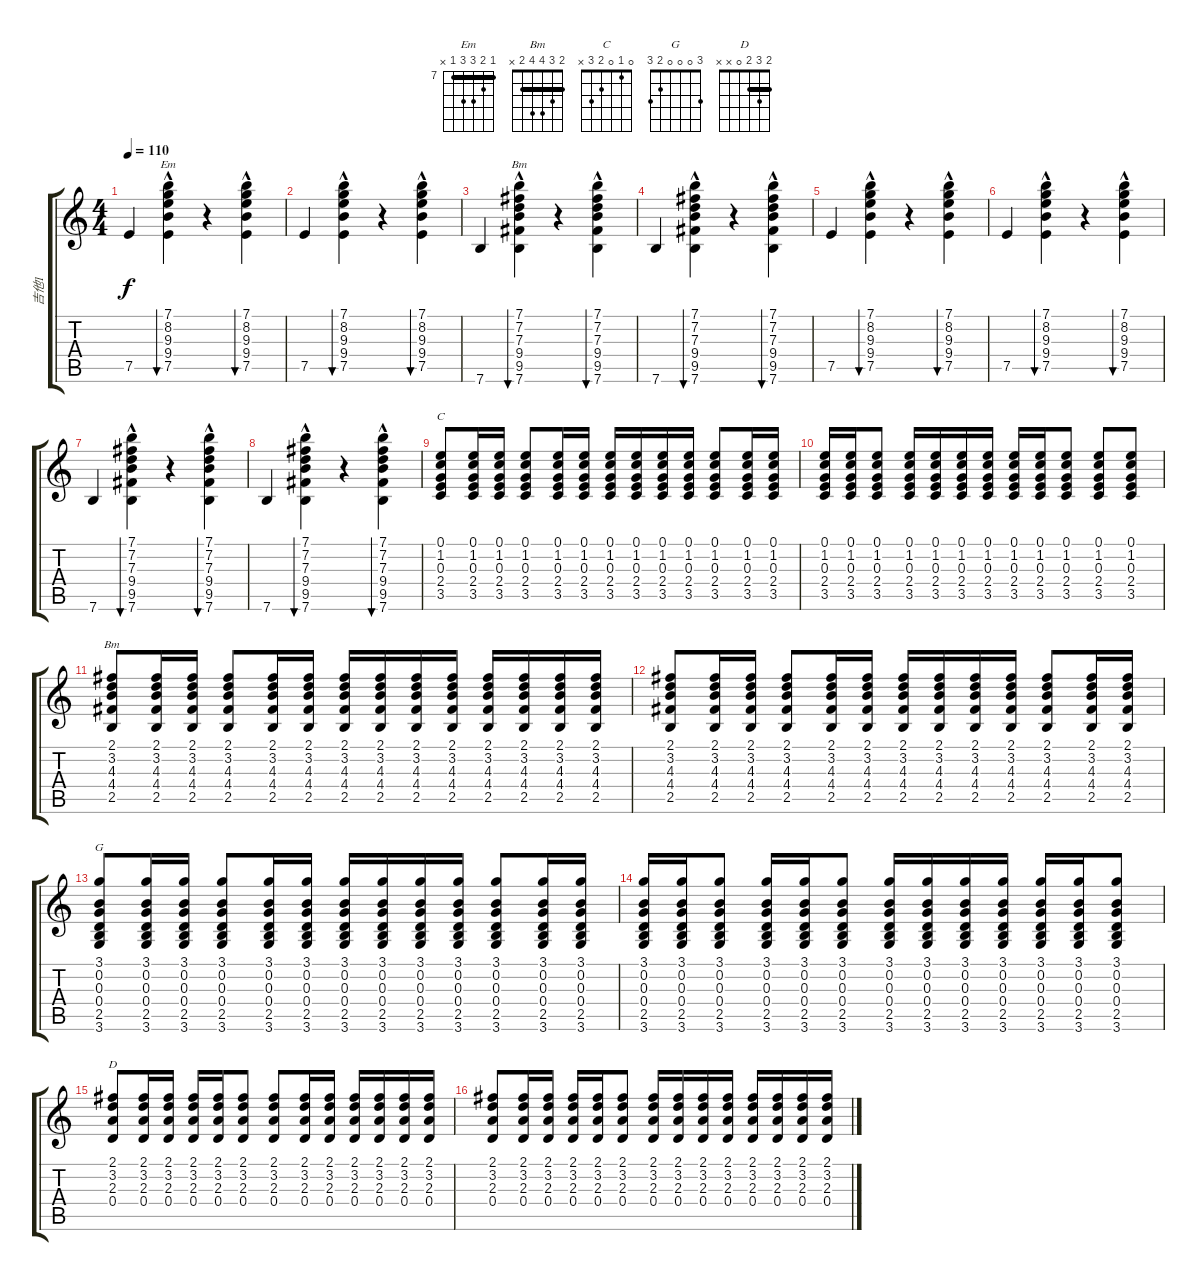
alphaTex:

\track ("吉他1" "吉他1") {instrument electricguitarjazz}
\staff {score tabs}
\tuning (E4 B3 G3 D3 A2 E2) {hide}
\chord ("Em" 7 8 9 9 7 x) {firstfret 7 barre 7}
\chord ("Bm" 7 7 7 9 9 7) {firstfret 7 barre 7}
\chord ("C" 0 1 0 2 3 x)
\chord ("Bm" 2 3 4 4 2 x) {barre 2}
\chord ("G" 3 0 0 0 2 3)
\chord ("D" 2 3 2 0 x x) {barre 2}
\ts (4 4)
\tempo 110
\clef g2
\ks c
7.5.4{dy f instrument electricguitarjazz} (7.1{hac} 8.2{hac} 9.3{hac} 9.4{hac} 7.5{hac}).4{bu 30 ch "Em"} r.4 (7.1{hac} 8.2{hac} 9.3{hac} 9.4{hac} 7.5{hac}).4{bu 30} |
7.5.4 (7.1{hac} 8.2{hac} 9.3{hac} 9.4{hac} 7.5{hac}).4{bu 30} r.4 (7.1{hac} 8.2{hac} 9.3{hac} 9.4{hac} 7.5{hac}).4{bu 30} |
7.6.4 (7.1{hac} 7.2{hac} 7.3{hac} 9.4{hac} 9.5{hac} 7.6{hac}).4{bu 30 ch "Bm"} r.4 (7.1{hac} 7.2{hac} 7.3{hac} 9.4{hac} 9.5{hac} 7.6{hac}).4{bu 30} |
7.6.4 (7.1{hac} 7.2{hac} 7.3{hac} 9.4{hac} 9.5{hac} 7.6{hac}).4{bu 30} r.4 (7.1{hac} 7.2{hac} 7.3{hac} 9.4{hac} 9.5{hac} 7.6{hac}).4{bu 30} |
7.5.4 (7.1{hac} 8.2{hac} 9.3{hac} 9.4{hac} 7.5{hac}).4{bu 30} r.4 (7.1{hac} 8.2{hac} 9.3{hac} 9.4{hac} 7.5{hac}).4{bu 30} |
7.5.4 (7.1{hac} 8.2{hac} 9.3{hac} 9.4{hac} 7.5{hac}).4{bu 30} r.4 (7.1{hac} 8.2{hac} 9.3{hac} 9.4{hac} 7.5{hac}).4{bu 30} |
7.6.4 (7.1{hac} 7.2{hac} 7.3{hac} 9.4{hac} 9.5{hac} 7.6{hac}).4{bu 30} r.4 (7.1{hac} 7.2{hac} 7.3{hac} 9.4{hac} 9.5{hac} 7.6{hac}).4{bu 30} |
7.6.4 (7.1{hac} 7.2{hac} 7.3{hac} 9.4{hac} 9.5{hac} 7.6{hac}).4{bu 30} r.4 (7.1{hac} 7.2{hac} 7.3{hac} 9.4{hac} 9.5{hac} 7.6{hac}).4{bu 30} |
(0.1 1.2 0.3 2.4 3.5).8{ch "C" volume 12 instrument overdrivenguitar} (0.1 1.2 0.3 2.4 3.5).16 (0.1 1.2 0.3 2.4 3.5).16 (0.1 1.2 0.3 2.4 3.5).8 (0.1 1.2 0.3 2.4 3.5).16 (0.1 1.2 0.3 2.4 3.5).16 (0.1 1.2 0.3 2.4 3.5).16 (0.1 1.2 0.3 2.4 3.5).16 (0.1 1.2 0.3 2.4 3.5).16 (0.1 1.2 0.3 2.4 3.5).16 (0.1 1.2 0.3 2.4 3.5).8 (0.1 1.2 0.3 2.4 3.5).16 (0.1 1.2 0.3 2.4 3.5).16 |
(0.1 1.2 0.3 2.4 3.5).16 (0.1 1.2 0.3 2.4 3.5).16 (0.1 1.2 0.3 2.4 3.5).8 (0.1 1.2 0.3 2.4 3.5).16 (0.1 1.2 0.3 2.4 3.5).16 (0.1 1.2 0.3 2.4 3.5).16 (0.1 1.2 0.3 2.4 3.5).16 (0.1 1.2 0.3 2.4 3.5).16 (0.1 1.2 0.3 2.4 3.5).16 (0.1 1.2 0.3 2.4 3.5).8 (0.1 1.2 0.3 2.4 3.5).8 (0.1 1.2 0.3 2.4 3.5).8 |
(2.1 3.2 4.3 4.4 2.5).8{ch "Bm"} (2.1 3.2 4.3 4.4 2.5).16 (2.1 3.2 4.3 4.4 2.5).16 (2.1 3.2 4.3 4.4 2.5).8 (2.1 3.2 4.3 4.4 2.5).16 (2.1 3.2 4.3 4.4 2.5).16 (2.1 3.2 4.3 4.4 2.5).16 (2.1 3.2 4.3 4.4 2.5).16 (2.1 3.2 4.3 4.4 2.5).16 (2.1 3.2 4.3 4.4 2.5).16 (2.1 3.2 4.3 4.4 2.5).16 (2.1 3.2 4.3 4.4 2.5).16 (2.1 3.2 4.3 4.4 2.5).16 (2.1 3.2 4.3 4.4 2.5).16 |
(2.1 3.2 4.3 4.4 2.5).8 (2.1 3.2 4.3 4.4 2.5).16 (2.1 3.2 4.3 4.4 2.5).16 (2.1 3.2 4.3 4.4 2.5).8 (2.1 3.2 4.3 4.4 2.5).16 (2.1 3.2 4.3 4.4 2.5).16 (2.1 3.2 4.3 4.4 2.5).16 (2.1 3.2 4.3 4.4 2.5).16 (2.1 3.2 4.3 4.4 2.5).16 (2.1 3.2 4.3 4.4 2.5).16 (2.1 3.2 4.3 4.4 2.5).8 (2.1 3.2 4.3 4.4 2.5).16 (2.1 3.2 4.3 4.4 2.5).16 |
(3.1 0.2 0.3 0.4 2.5 3.6).8{ch "G"} (3.1 0.2 0.3 0.4 2.5 3.6).16 (3.1 0.2 0.3 0.4 2.5 3.6).16 (3.1 0.2 0.3 0.4 2.5 3.6).8 (3.1 0.2 0.3 0.4 2.5 3.6).16 (3.1 0.2 0.3 0.4 2.5 3.6).16 (3.1 0.2 0.3 0.4 2.5 3.6).16 (3.1 0.2 0.3 0.4 2.5 3.6).16 (3.1 0.2 0.3 0.4 2.5 3.6).16 (3.1 0.2 0.3 0.4 2.5 3.6).16 (3.1 0.2 0.3 0.4 2.5 3.6).8 (3.1 0.2 0.3 0.4 2.5 3.6).16 (3.1 0.2 0.3 0.4 2.5 3.6).16 |
(3.1 0.2 0.3 0.4 2.5 3.6).16 (3.1 0.2 0.3 0.4 2.5 3.6).16 (3.1 0.2 0.3 0.4 2.5 3.6).8 (3.1 0.2 0.3 0.4 2.5 3.6).16 (3.1 0.2 0.3 0.4 2.5 3.6).16 (3.1 0.2 0.3 0.4 2.5 3.6).8 (3.1 0.2 0.3 0.4 2.5 3.6).16 (3.1 0.2 0.3 0.4 2.5 3.6).16 (3.1 0.2 0.3 0.4 2.5 3.6).16 (3.1 0.2 0.3 0.4 2.5 3.6).16 (3.1 0.2 0.3 0.4 2.5 3.6).16 (3.1 0.2 0.3 0.4 2.5 3.6).16 (3.1 0.2 0.3 0.4 2.5 3.6).8 |
(2.1 3.2 2.3 0.4).8{ch "D"} (2.1 3.2 2.3 0.4).16 (2.1 3.2 2.3 0.4).16 (2.1 3.2 2.3 0.4).16 (2.1 3.2 2.3 0.4).16 (2.1 3.2 2.3 0.4).8 (2.1 3.2 2.3 0.4).8 (2.1 3.2 2.3 0.4).16 (2.1 3.2 2.3 0.4).16 (2.1 3.2 2.3 0.4).16 (2.1 3.2 2.3 0.4).16 (2.1 3.2 2.3 0.4).16 (2.1 3.2 2.3 0.4).16 |
(2.1 3.2 2.3 0.4).8 (2.1 3.2 2.3 0.4).16 (2.1 3.2 2.3 0.4).16 (2.1 3.2 2.3 0.4).16 (2.1 3.2 2.3 0.4).16 (2.1 3.2 2.3 0.4).8 (2.1 3.2 2.3 0.4).16 (2.1 3.2 2.3 0.4).16 (2.1 3.2 2.3 0.4).16 (2.1 3.2 2.3 0.4).16 (2.1 3.2 2.3 0.4).16 (2.1 3.2 2.3 0.4).16 (2.1 3.2 2.3 0.4).16 (2.1 3.2 2.3 0.4).16
